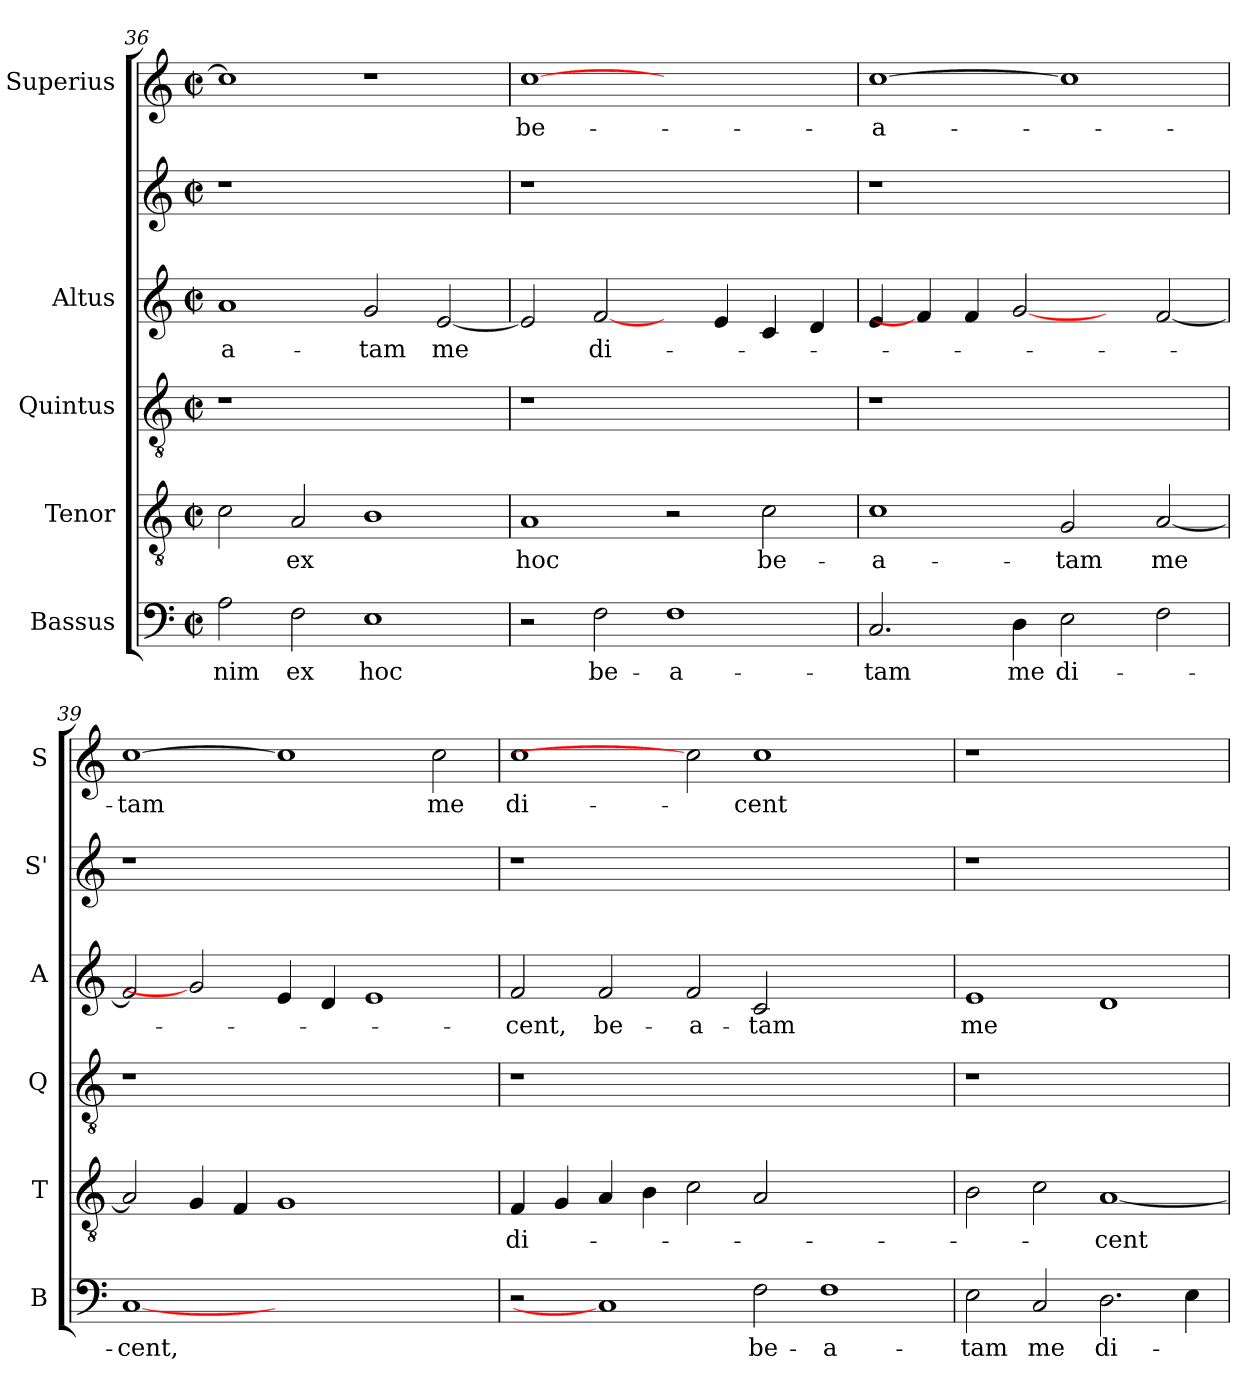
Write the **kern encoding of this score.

**kern	**text	**kern	**text	**kern	**kern	**text	**kern	**kern	**text
*part6	*part6	*part5	*part5	*part4	*part3	*part3	*part2	*part1	*part1
*staff6	*staff6	*staff5	*staff5	*staff4	*staff3	*staff3	*staff2	*staff1	*staff1
*I"Bassus	*	*I"Tenor	*	*I"Quintus	*I"Altus	*	*	*I"Superius	*
*I'B	*	*I'T	*	*I'Q	*I'A	*	*I'S'	*I'S	*
*clefF4	*	*clefGv2	*	*clefGv2	*clefG2	*	*clefG2	*clefG2	*
*k[]	*	*k[]	*	*k[]	*k[]	*	*k[]	*k[]	*
*C:	*	*C:	*	*C:	*C:	*	*C:	*C:	*
*M2/2	*	*M2/2	*	*M2/2	*M2/2	*	*M2/2	*M2/2	*
*met(c|)	*	*met(c|)	*	*met(c|)	*met(c|)	*	*met(c|)	*met(c|)	*
=36	=36	=36	=36	=36	=36	=36	=36	=36	=36
!	!LO:LY:b	!	!	!	!	!LO:LY:b	!	!	!
2A\	-nim	2c\	.	1r	1a	-a-	1r	1cc]	.
!	!LO:LY:b	!	!LO:LY:b	!	!	!	!	!	!
2F\	ex	2A/	ex	.	.	.	.	.	.
!	!LO:LY:b	!	!	!	!	!LO:LY:b	!	!	!
1E	hoc	1B	.	1ryy	2g/	-tam	1ryy	1r	.
!	!	!	!	!	!	!LO:LY:b	!	!	!
.	.	.	.	.	[2e/	me	.	.	.
=37	=37	=37	=37	=37	=37	=37	=37	=37	=37
!	!	!	!LO:LY:b	!	!	!	!	!	!LO:LY:b
2r	.	1A	hoc	1r	2e/]	.	1r	[1cc	be-
!	!LO:LY:b	!	!	!	!	!LO:LY:b	!	!	!
2F\	be-	.	.	.	[2f/	di-	.	.	.
!	!LO:LY:b	!	!	!	!	!	!	!	!
1F	-a-	2r	.	1ryy	4ryy	.	1ryy	1ryy	.
.	.	.	.	.	4e/	.	.	.	.
!	!	!	!LO:LY:b	!	!	!	!	!	!
.	.	2c\	be-	.	4c/	.	.	.	.
.	.	.	.	.	4d/	.	.	.	.
=38	=38	=38	=38	=38	=38	=38	=38	=38	=38
!	!LO:LY:b	!	!LO:LY:b	!	!	!	!	!	!LO:LY:b
2.C/	-tam	1c	-a-	1r	4e/	.	1r	[1cc	-a-
.	.	.	.	.	4f/]	.	.	.	.
.	.	.	.	.	4f/	.	.	.	.
!	!LO:LY:b	!	!	!	!	!	!	!	!
4D\	me	.	.	.	[2g	.	.	.	.
!	!LO:LY:b	!	!LO:LY:b	!	!	!	!	!	!
2E\	di-	2G/	-tam	1ryy	.	.	1ryy	1cc]	.
.	.	.	.	.	4ryy	.	.	.	.
!	!	!	!LO:LY:b	!	!	!	!	!	!
2F\	.	[2A/	me	.	[2f/	.	.	.	.
!!LO:LB:g=z
=39	=39	=39	=39	=39	=39	=39	=39	=39	=39
!	!LO:LY:b	!	!	!	!	!	!	!	!LO:LY:b
[1C	-cent,	2A/]	.	1r	2f/]	.	1r	[1cc	-tam
.	.	4G/	.	.	2g]	.	.	.	.
.	.	4F/	.	.	.	.	.	.	.
1.ryy	.	1G	.	1.ryy	4e/	.	1.ryy	1cc]	.
.	.	.	.	.	4d/	.	.	.	.
.	.	.	.	.	1e	.	.	.	.
!	!	!	!	!	!	!	!	!	!LO:LY:b
.	.	2ryy	.	.	.	.	.	2cc\	me
=40	=40	=40	=40	=40	=40	=40	=40	=40	=40
!	!	!	!LO:LY:b	!	!	!LO:LY:b	!	!	!LO:LY:b
2r	.	4F/	di-	1r	2f/	-cent,	1r	1cc	di-
.	.	4G/	.	.	.	.	.	.	.
!	!	!	!	!	!	!LO:LY:b	!	!	!
1C]	.	4A/	.	.	2f/	be-	.	.	.
.	.	4B\	.	.	.	.	.	.	.
!	!	!	!	!	!	!LO:LY:b	!	!	!
.	.	2c\	.	0ryy	2f/	-a-	0ryy	2cc]	.
!	!LO:LY:b	!	!	!	!	!LO:LY:b	!	!	!LO:LY:b
2F\	be-	2A/	.	.	2c/	-tam	.	1cc	-cent
!	!LO:LY:b	!	!	!	!	!	!	!	!
1F	-a-	1ryy	.	.	1ryy	.	.	.	.
.	.	.	.	.	.	.	.	2ryy	.
=41	=41	=41	=41	=41	=41	=41	=41	=41	=41
!	!LO:LY:b	!	!	!	!	!LO:LY:b	!	!	!
2E\	-tam	2B\	.	1r	1e	me	1r	1r	.
!	!LO:LY:b	!	!	!	!	!	!	!	!
2C/	me	2c\	.	.	.	.	.	.	.
!	!LO:LY:b	!	!LO:LY:b	!	!	!	!	!	!
2.D\	di-	[1A	-cent	1ryy	1d	.	1ryy	1ryy	.
4E\	.	.	.	.	.	.	.	.	.
=	=	=	=	=	=	=	=	=	=
*-	*-	*-	*-	*-	*-	*-	*-	*-	*-
